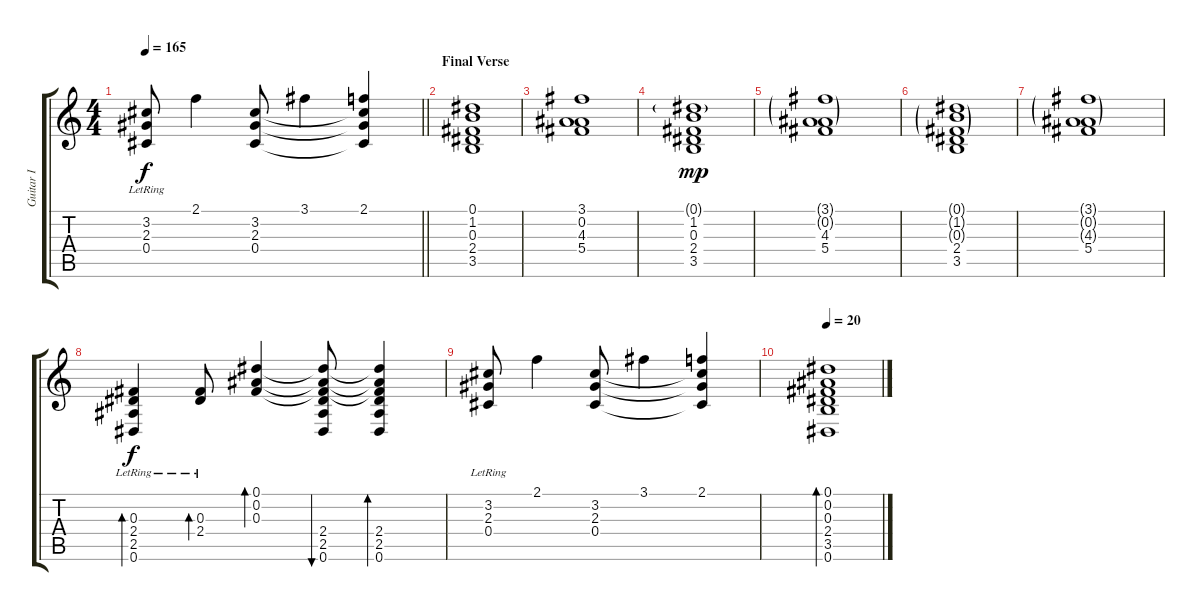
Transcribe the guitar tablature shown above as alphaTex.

\track ("Guitar I" "Guitar I") {instrument distortionguitar}
\staff {score tabs}
\tuning (Eb4 Bb3 Gb3 Db3 Ab2 Eb2) {hide}
\ts (4 4)
\tempo 165
\clef g2
\barLineRight lightlight
\ks c
(3.2{lr} 2.3{lr} 0.4{lr}).8{dy f} 2.1.4 (3.2 2.3 0.4).8 3.1.4 (2.1 3.2{t} 2.3{t} 0.4{t}).4 |
\section ("" "Final Verse")
(0.1 1.2 0.3 2.4 3.5).1{volume 4} |
(3.1 0.2 4.3 5.4).1 |
(0.1{g} 1.2 0.3 2.4 3.5).1{dy mp} |
(3.1{g} 0.2{g} 4.3 5.4).1 |
(0.1{g} 1.2{g} 0.3{g} 2.4 3.5).1 |
(3.1{g} 0.2{g} 4.3{g} 5.4).1 |
(0.3{lr} 2.4 2.5{lr} 0.6{lr}).4{bd 60 dy f volume 4 instrument electricguitarclean} (0.3 2.4{lr}).8{bd 120} (0.1 0.2 0.3).4{bd 60} (0.1{t} 0.2{t} 0.3{t} 2.4 2.5 0.6).8{bu 60} (0.1{t} 0.2{t} 0.3{t} 2.4 2.5 0.6).4{bd 60} |
(3.2{lr} 2.3{lr} 0.4{lr}).8 2.1.4 (3.2 2.3 0.4).8 3.1.4 (2.1 3.2{t} 2.3{t} 0.4{t}).4 |
\tempo 20
(0.1 0.2 0.3 2.4 3.5 0.6).1{bd 120}
